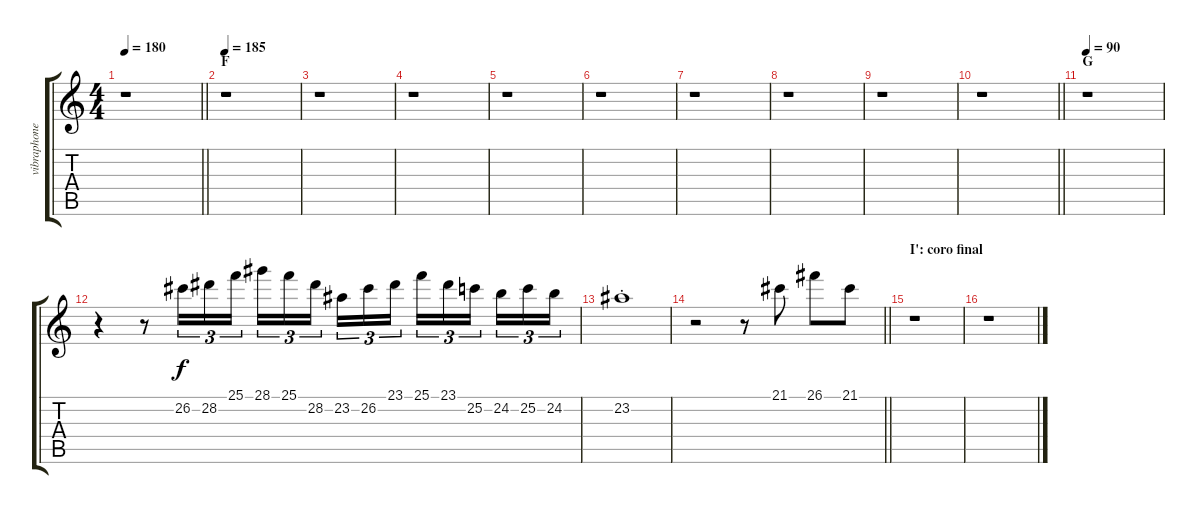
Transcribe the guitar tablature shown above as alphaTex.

\track ("vibraphone " "vibraphone") {instrument vibraphone}
\staff {score tabs}
\tuning (E4 B3 G3 D3 A2 E2) {hide}
\ts (4 4)
\tempo 180
\clef g2
\barLineRight lightlight
\ks c
r.1{dy f} |
\section ("" "F")
\tempo 185
r.1 |
r.1 |
r.1 |
r.1 |
r.1 |
r.1 |
r.1 |
r.1 |
\barLineRight lightlight
r.1 |
\section ("" "G")
\tempo 90
r.1{volume 5 balance 16 instrument vibraphone} |
r.4 r.8 26.2.16{tu (3 2)} 28.2.16{tu (3 2)} 25.1.16{tu (3 2)} 28.1.16{tu (3 2)} 25.1.16{tu (3 2)} 28.2.16{tu (3 2)} 23.2.16{tu (3 2)} 26.2.16{tu (3 2)} 23.1.16{tu (3 2)} 25.1.16{tu (3 2)} 23.1.16{tu (3 2)} 25.2.16{tu (3 2)} 24.2.16{tu (3 2)} 25.2.16{tu (3 2)} 24.2.16{tu (3 2)} |
23.2{st}.1 |
\barLineRight lightlight
r.2{volume 7 balance 16} r.8 21.1.8 26.1.8 21.1.8 |
\section ("" "I': coro final")
r.1 |
r.1
